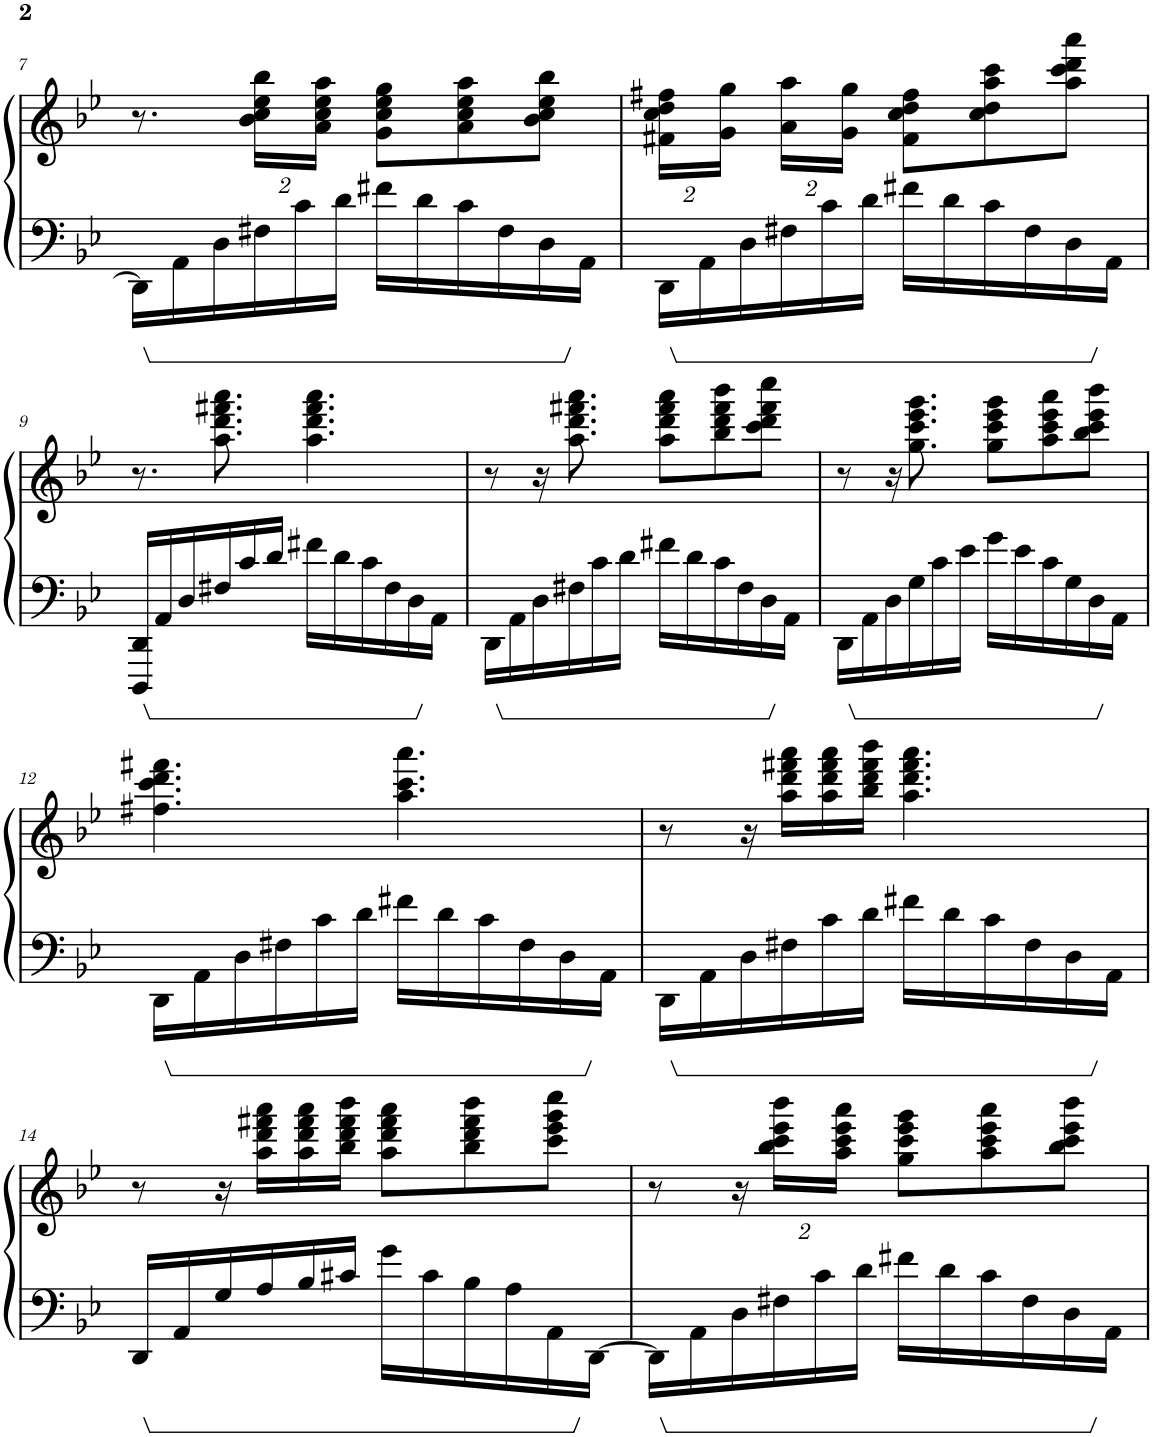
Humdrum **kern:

**kern	**kern
*part1	*part1
*staff2	*staff1
*I"Piano	*
*I'Pno.	*
!!LO:PB:g=z
*clefF4	*clefG2
*k[b-e-]	*k[b-e-]
*M6/8	*M6/8
=7	=7
16DD\LL]	8.r
16AA\	.
16D\	.
*	*Xbrackettup
16F#X\	32%3b-\ 32%3cc\ 32%3ee-\ 32%3bb-\LL
16c\	.
.	32%3a\ 32%3cc\ 32%3ee-\ 32%3aa\JJ
16d\JJ	.
16f#X\LL	8g\ 8cc\ 8ee-\ 8gg\L
16d\	.
16c\	8a\ 8cc\ 8ee-\ 8aa\
16F#\	.
16D\	8b-\ 8cc\ 8ee-\ 8bb-\J
16AA\JJ	.
=8	=8
16DD\LL	32%3f#X\ 32%3cc\ 32%3dd\ 32%3ff#X\LL
16AA\	.
.	32%3g\ 32%3gg\JJ
16D\	.
16F#X\	32%3a\ 32%3aa\LL
16c\	.
.	32%3g\ 32%3gg\JJ
16d\JJ	.
16f#X\LL	8f#\ 8cc\ 8dd\ 8ff#\L
16d\	.
16c\	8cc\ 8dd\ 8aa\ 8ccc\
16F#\	.
16D\	8aa\ 8ccc\ 8ddd\ 8aaa\J
16AA\JJ	.
!!LO:LB:g=z
=9	=9
16DDD/ 16DD/LL	8.r
16AA/	.
16D/	.
16F#X/	8.aa\ 8.ddd\ 8.fff#X\ 8.aaa\
16c/	.
16d/JJ	.
16f#X\LL	4.aa\ 4.ddd\ 4.fff#\ 4.aaa\
16d\	.
16c\	.
16F#\	.
16D\	.
16AA\JJ	.
=10	=10
16DD\LL	8r
16AA\	.
16D\	16r
16F#X\	8.aa\ 8.ddd\ 8.fff#X\ 8.aaa\
16c\	.
16d\JJ	.
16f#X\LL	8aa\ 8ddd\ 8fff#\ 8aaa\L
16d\	.
16c\	8bb-\ 8ddd\ 8fff#\ 8bbb-\
16F#\	.
16D\	8ccc\ 8ddd\ 8fff#\ 8cccc\J
16AA\JJ	.
=11	=11
16DD\LL	8r
16AA\	.
16D\	16r
16G\	8.gg\ 8.ccc\ 8.eee-\ 8.ggg\
16c\	.
16e-\JJ	.
16g\LL	8gg\ 8ccc\ 8eee-\ 8ggg\L
16e-\	.
16c\	8aa\ 8ccc\ 8eee-\ 8aaa\
16G\	.
16D\	8bb-\ 8ccc\ 8eee-\ 8bbb-\J
16AA\JJ	.
!!LO:LB:g=z
=12	=12
16DD\LL	4.ff#X\ 4.ccc\ 4.ddd\ 4.fff#X\
16AA\	.
16D\	.
16F#X\	.
16c\	.
16d\JJ	.
16f#X\LL	4.aa\ 4.ccc\ 4.aaa\
16d\	.
16c\	.
16F#\	.
16D\	.
16AA\JJ	.
=13	=13
16DD\LL	8r
16AA\	.
16D\	16r
16F#X\	16aa\ 16ddd\ 16fff#X\ 16aaa\LL
16c\	16aa\ 16ddd\ 16fff#\ 16aaa\
16d\JJ	16bb-\ 16ddd\ 16fff#\ 16bbb-\JJ
16f#X\LL	4.aa\ 4.ddd\ 4.fff#\ 4.aaa\
16d\	.
16c\	.
16F#\	.
16D\	.
16AA\JJ	.
!!LO:LB:g=z
=14	=14
16DD/LL	8r
16AA/	.
16G/	16r
16A/	16aa\ 16ddd\ 16fff#X\ 16aaa\LL
16B-/	16aa\ 16ddd\ 16fff#\ 16aaa\
16c#X/JJ	16bb-\ 16ddd\ 16fff#\ 16bbb-\JJ
16g\LL	8aa\ 8ddd\ 8fff#\ 8aaa\L
16c#\	.
16B-\	8bb-\ 8ddd\ 8fff#\ 8bbb-\
16A\	.
16AA\	8ccc\ 8eee-\ 8ggg\ 8cccc\J
[16DD\JJ	.
=15	=15
16DD\LL]	8r
16AA\	.
16D\	16r
16F#X\	32%3bb-\ 32%3ccc\ 32%3eee-\ 32%3bbb-\LL
16c\	.
.	32%3aa\ 32%3ccc\ 32%3eee-\ 32%3aaa\JJ
16d\JJ	.
16f#X\LL	8gg\ 8ccc\ 8eee-\ 8ggg\L
16d\	.
16c\	8aa\ 8ccc\ 8eee-\ 8aaa\
16F#\	.
16D\	8bb-\ 8ccc\ 8eee-\ 8bbb-\J
16AA\JJ	.
=	=
*-	*-
